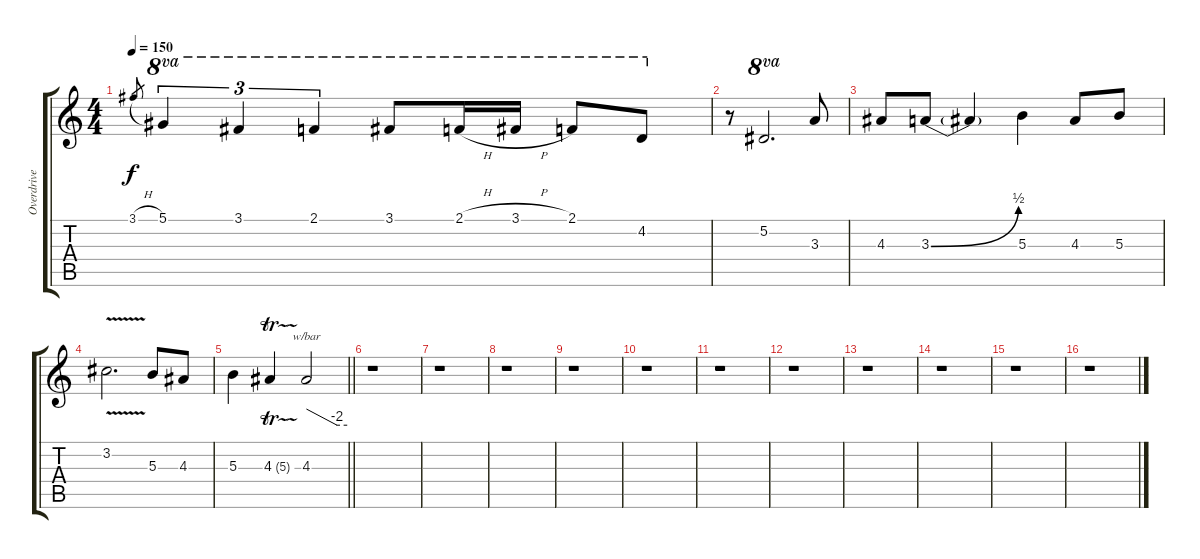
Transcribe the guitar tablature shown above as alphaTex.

\track ("Overdrive" "Overdrive") {instrument overdrivenguitar}
\staff {score tabs}
\tuning (Eb4 Bb3 Gb3 Db3 Ab2 Eb2) {hide}
\ts (4 4)
\tempo 150
\clef g2
\ks c
3.1{h}.8{gr dy f} 5.1.4{tu (3 2) ot 8va} 3.1.4{tu (3 2) ot 8va} 2.1.4{tu (3 2) ot 8va} 3.1.8{ot 8va} 2.1{h}.16{ot 8va} 3.1{h}.16{ot 8va} 2.1.8{ot 8va} 4.2.8{ot 8va} |
r.8 5.2.2{d ot 8va} 3.3.8 |
4.3.8 3.3{be (bend 0 0 60 2)}.8 3.3{t}.4 5.3.4 4.3.8 5.3.8 |
3.2{v}.2{d} 5.3.8 4.3.8 |
\barLineRight lightlight
5.3.4 4.3{tr (5 32)}.4 4.3.2{tbe (custom default 0 0 45 -8 60 -8)} |
\section ("" " ")
r.1 |
r.1 |
r.1 |
r.1 |
r.1 |
r.1 |
r.1 |
r.1 |
r.1 |
r.1 |
r.1
